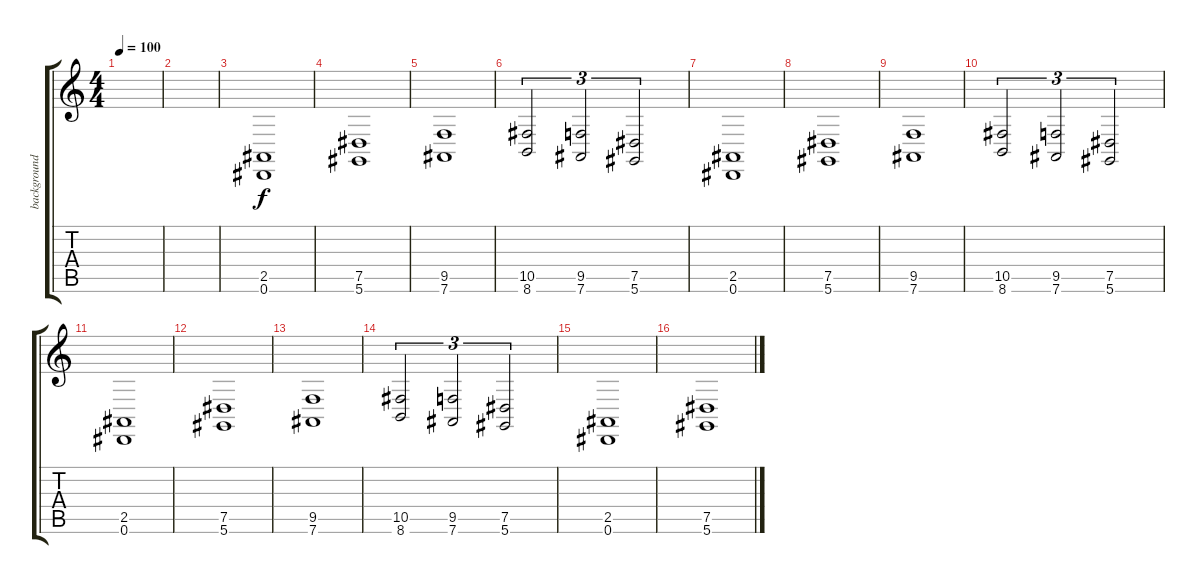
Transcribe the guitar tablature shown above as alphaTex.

\track ("background 4" "background") {instrument synthstrings1}
\staff {score tabs}
\tuning (Eb4 Bb3 Gb3 Db3 Ab2 Eb2) {hide}
\ts (4 4)
\tempo 100
\clef g2
\ks c
|
|
(2.5 0.6).1 |
(7.5 5.6).1 |
(9.5 7.6).1 |
(10.5 8.6).2{tu (3 2)} (9.5 7.6).2{tu (3 2)} (7.5 5.6).2{tu (3 2)} |
(2.5 0.6).1 |
(7.5 5.6).1 |
(9.5 7.6).1 |
(10.5 8.6).2{tu (3 2)} (9.5 7.6).2{tu (3 2)} (7.5 5.6).2{tu (3 2)} |
(2.5 0.6).1 |
(7.5 5.6).1 |
(9.5 7.6).1 |
(10.5 8.6).2{tu (3 2)} (9.5 7.6).2{tu (3 2)} (7.5 5.6).2{tu (3 2)} |
(2.5 0.6).1 |
(7.5 5.6).1
